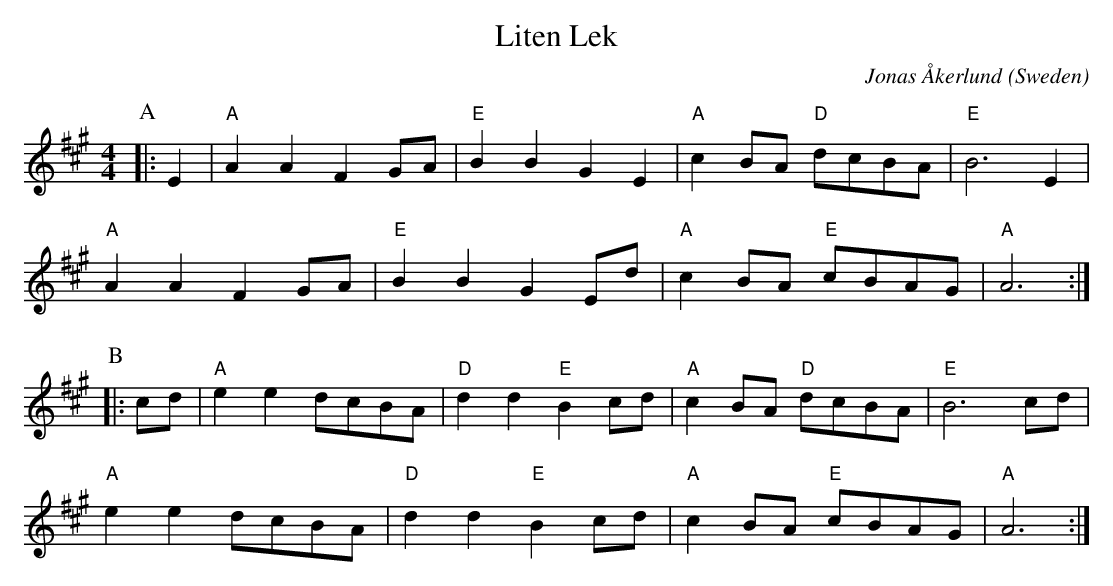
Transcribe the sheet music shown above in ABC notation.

X:1
T: Liten Lek
C: Jonas \AAkerlund
O: Sweden
M: 4/4
L: 1/8
K:A
P: A
|:E2 | "A"A2A2 F2 GA| "E"B2B2 G2E2|"A"c2 BA "D"dcBA|"E"B6 E2|
"A"A2A2 F2 GA| "E"B2B2 G2Ed|"A"c2 BA "E"cBAG |"A"A6:|
P: B
|:cd|"A"e2e2 dcBA|"D"d2d2 "E"B2cd | "A"c2 BA "D"dcBA|"E"B6 cd|
"A"e2e2 dcBA|"D"d2d2 "E"B2cd |"A"c2 BA "E"cBAG |"A"A6:|
